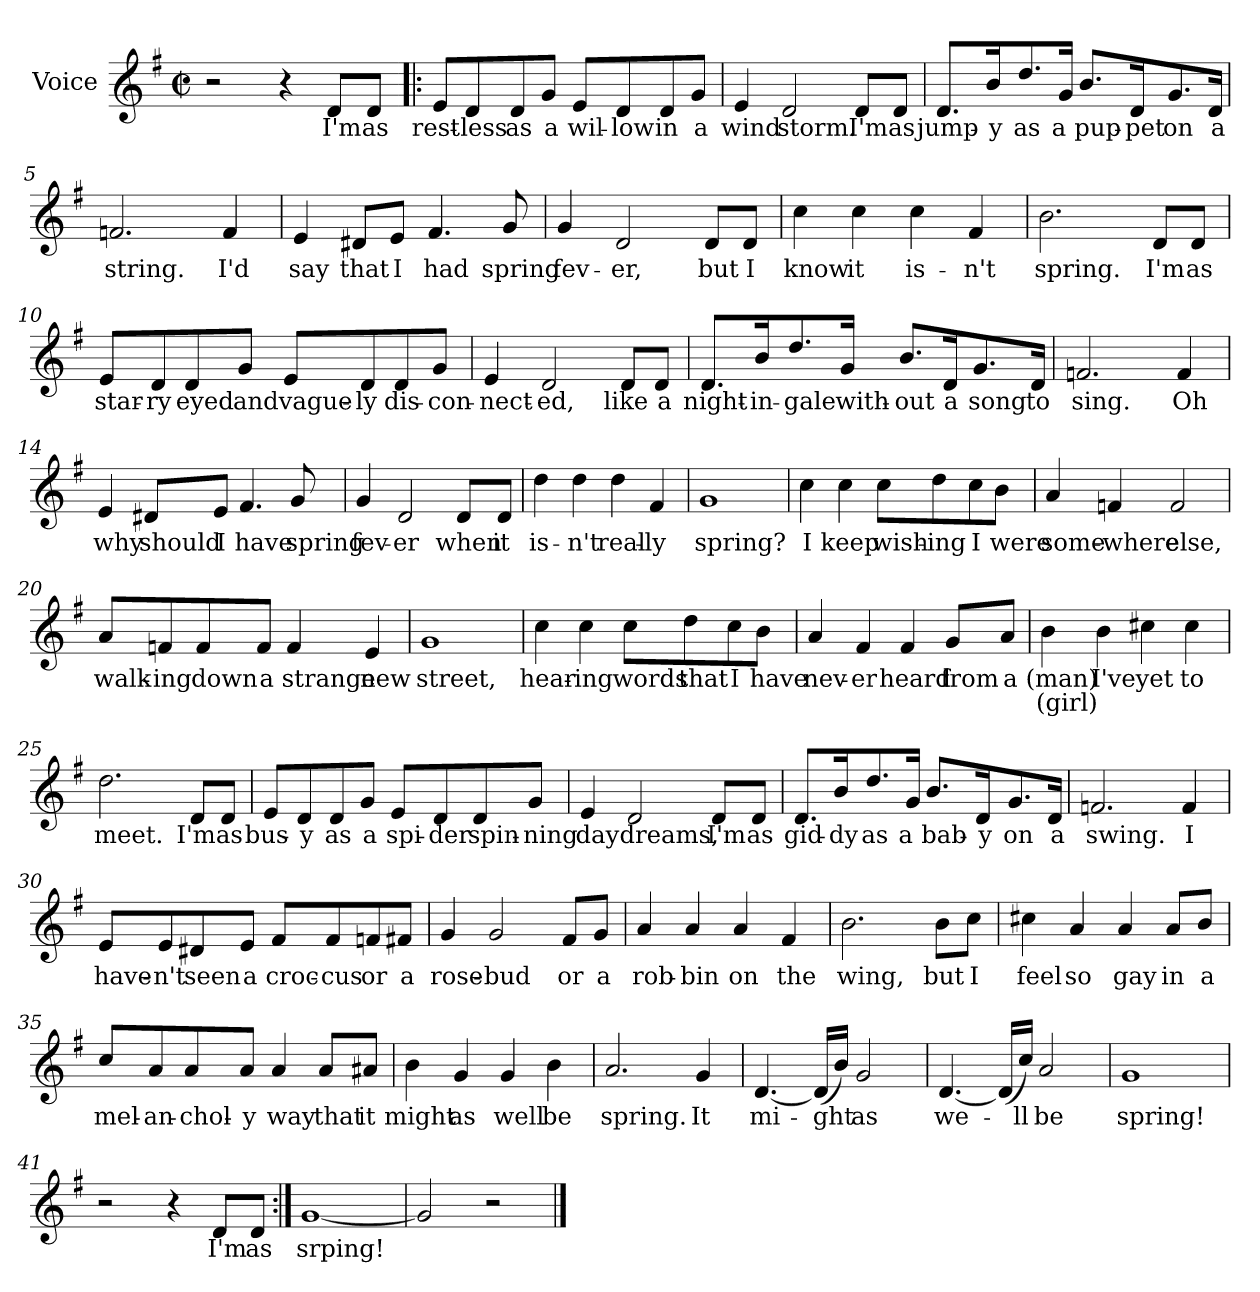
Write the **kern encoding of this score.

**kern	**text	**text
*part1	*part1	*part1
*staff1	*staff1	*staff1
*I"Voice	*	*
*clefG2	*	*
*k[f#]	*	*
*G:	*	*
*M2/2	*	*
*met(c|)	*	*
=1	=1	=1
2r	.	.
4r	.	.
8d/L	I'm	.
8d/J	as	.
=2!|:	=2!|:	=2!|:
8e/L	rest-	.
8d/	-less	.
8d/	as	.
8g/J	a	.
8e/L	wil-	.
8d/	-low	.
8d/	in	.
8g/J	a	.
=3	=3	=3
4e/	wind	.
2d/	storm.	.
8d/L	I'm	.
8d/J	as	.
!!LO:LB:g=z
=4	=4	=4
8.d/L	jump-	.
16b/	-y	.
8.dd/	as	.
16g/J	a	.
8.b/L	pup-	.
16d/	-pet	.
8.g/	on	.
16d/J	a	.
=5	=5	=5
2.fn/	string.	.
4f/	I'd	.
=6	=6	=6
4e/	say	.
8d#X/L	that	.
8e/J	I	.
4.f#/	had	.
8g/	spring	.
=7	=7	=7
4g/	fev-	.
2d/	-er,	.
8d/L	but	.
8d/J	I	.
!!LO:LB:g=z
=8	=8	=8
4cc\	know	.
4cc\	it	.
4cc\	is-	.
4f#/	-n't	.
=9	=9	=9
2.b\	spring.	.
8d/L	I'm	.
8d/J	as	.
=10	=10	=10
8e/L	star-	.
8d/	-ry	.
8d/	eyed	.
8g/J	and	.
8e/L	vague-	.
8d/	-ly	.
8d/	dis-	.
8g/J	con-	.
!!LO:LB:g=z
=11	=11	=11
4e/	nect-	.
2d/	-ed,	.
8d/L	like	.
8d/J	a	.
=12	=12	=12
8.d/L	night-	.
16b/	-in-	.
8.dd/	-gale	.
16g/J	with-	.
8.b/L	-out	.
16d/	a	.
8.g/	song	.
16d/J	to	.
=13	=13	=13
2.fn/	sing.	.
4f/	Oh	.
!!LO:LB:g=z
=14	=14	=14
4e/	why	.
8d#X/L	should	.
8e/J	I	.
4.f#/	have	.
8g/	spring	.
=15	=15	=15
4g/	fev-	.
2d/	er	.
8d/L	when	.
8d/J	it	.
=16	=16	=16
4dd\	is-	.
4dd\	-n't	.
4dd\	real-	.
4f#/	-ly	.
=17	=17	=17
1g	spring?	.
!!LO:LB:g=z
=18	=18	=18
4cc\	I	.
4cc\	keep	.
8cc\L	wish-	.
8dd\	-ing	.
8cc\	I	.
8b\J	were	.
=19	=19	=19
4a/	some-	.
4fn/	-where	.
2f/	else,	.
=20	=20	=20
8a/L	walk-	.
8fn/	-ing	.
8f/	down	.
8f/J	a	.
4f/	strange	.
4e/	new	.
=21	=21	=21
1g	street,	.
!!LO:LB:g=z
=22	=22	=22
4cc\	hear-	.
4cc\	-ing	.
8cc\L	words	.
8dd\	that	.
8cc\	I	.
8b\J	have	.
=23	=23	=23
4a/	nev-	.
4f#/	-er	.
4f#/	heard	.
8g/L	from	.
8a/J	a	.
=24	=24	=24
4b\	(man)	(girl)
4b\	I've	.
4cc#X\	yet	.
4cc#\	to	.
!!LO:LB:g=z
=25	=25	=25
2.dd\	meet.	.
8d/L	I'm	.
8d/J	as	.
=26	=26	=26
8e/L	bus-	.
8d/	-y	.
8d/	as	.
8g/J	a	.
8e/L	spi-	.
8d/	-der	.
8d/	spin-	.
8g/J	-ning	.
=27	=27	=27
4e/	day	.
2d/	dreams,	.
8d/L	I'm	.
8d/J	as	.
!!LO:PB:g=z
=28	=28	=28
8.d/L	gid-	.
16b/	-dy	.
8.dd/	as	.
16g/J	a	.
8.b/L	bab-	.
16d/	-y	.
8.g/	on	.
16d/J	a	.
=29	=29	=29
2.fn/	swing.	.
4f/	I	.
=30	=30	=30
8e/L	have-	.
8e/	-n't	.
8d#X/	seen	.
8e/J	a	.
8f#/L	croc-	.
8f#/	-cus	.
8fn/	or	.
8f#X/J	a	.
!!LO:LB:g=z
=31	=31	=31
4g/	rose-	.
2g/	-bud	.
8f#/L	or	.
8g/J	a	.
=32	=32	=32
4a/	rob-	.
4a/	-bin	.
4a/	on	.
4f#/	the	.
=33	=33	=33
2.b\	wing,	.
8b\L	but	.
8cc\J	I	.
=34	=34	=34
4cc#X\	feel	.
4a/	so	.
4a/	gay	.
8a/L	in	.
8b/J	a	.
!!LO:LB:g=z
=35	=35	=35
8cc/L	mel-	.
8a/	-an-	.
8a/	-chol-	.
8a/J	-y	.
4a/	way	.
8a/L	that	.
8a#X/J	it	.
=36	=36	=36
4b\	might	.
4g/	as	.
4g/	well	.
4b\	be	.
=37	=37	=37
2.a/	spring.	.
4g/	It	.
!!LO:LB:g=z
=38	=38	=38
[4.d/	-mi-	.
(16d/L]	.	.
16b/J)	-ght	.
2g/	as	.
=39	=39	=39
[4.d/	-we-	.
(16d/L]	.	.
16cc/J)	-ll	.
2a/	be	.
=40	=40	=40
1g	spring!	.
=41	=41	=41
2r	.	.
4r	.	.
8d/L	I'm	.
8d/J	as	.
=42:|!	=42:|!	=42:|!
[1g	srping!	.
=43	=43	=43
2g/]	.	.
2r	.	.
==	==	==
*-	*-	*-
